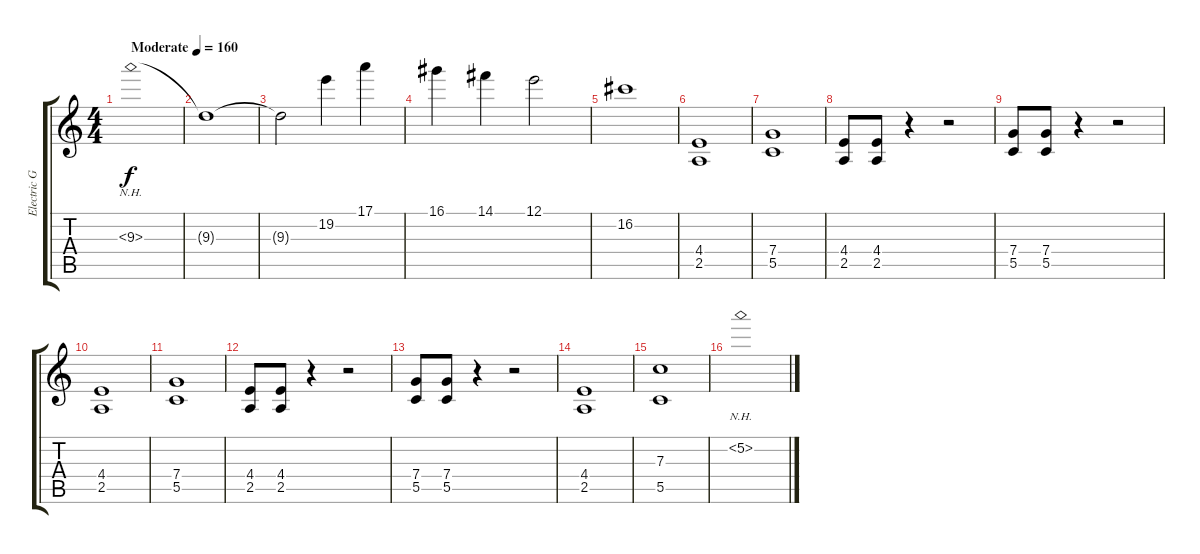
\track ("Electric Guitar" "Electric G") {instrument distortionguitar}
\staff {score tabs}
\tuning (E4 A3 F3 C3 G2 A2) {hide}
\ts (4 4)
\tempo (160 "Moderate")
\clef g2
\ks c
9.3{nh}.1{dy f instrument distortionguitar} |
9.3{t}.1 |
9.3{t}.2 19.2.4 17.1.4 |
16.1.4 14.1.4 12.1.2 |
16.2.1 |
(4.4 2.5).1 |
(7.4 5.5).1 |
(4.4 2.5).8 (4.4 2.5).8 r.4 r.2 |
(7.4 5.5).8 (7.4 5.5).8 r.4 r.2 |
(4.4 2.5).1 |
(7.4 5.5).1 |
(4.4 2.5).8 (4.4 2.5).8 r.4 r.2 |
(7.4 5.5).8 (7.4 5.5).8 r.4 r.2 |
(4.4 2.5).1 |
(7.3 5.5).1 |
5.2{nh}.1
